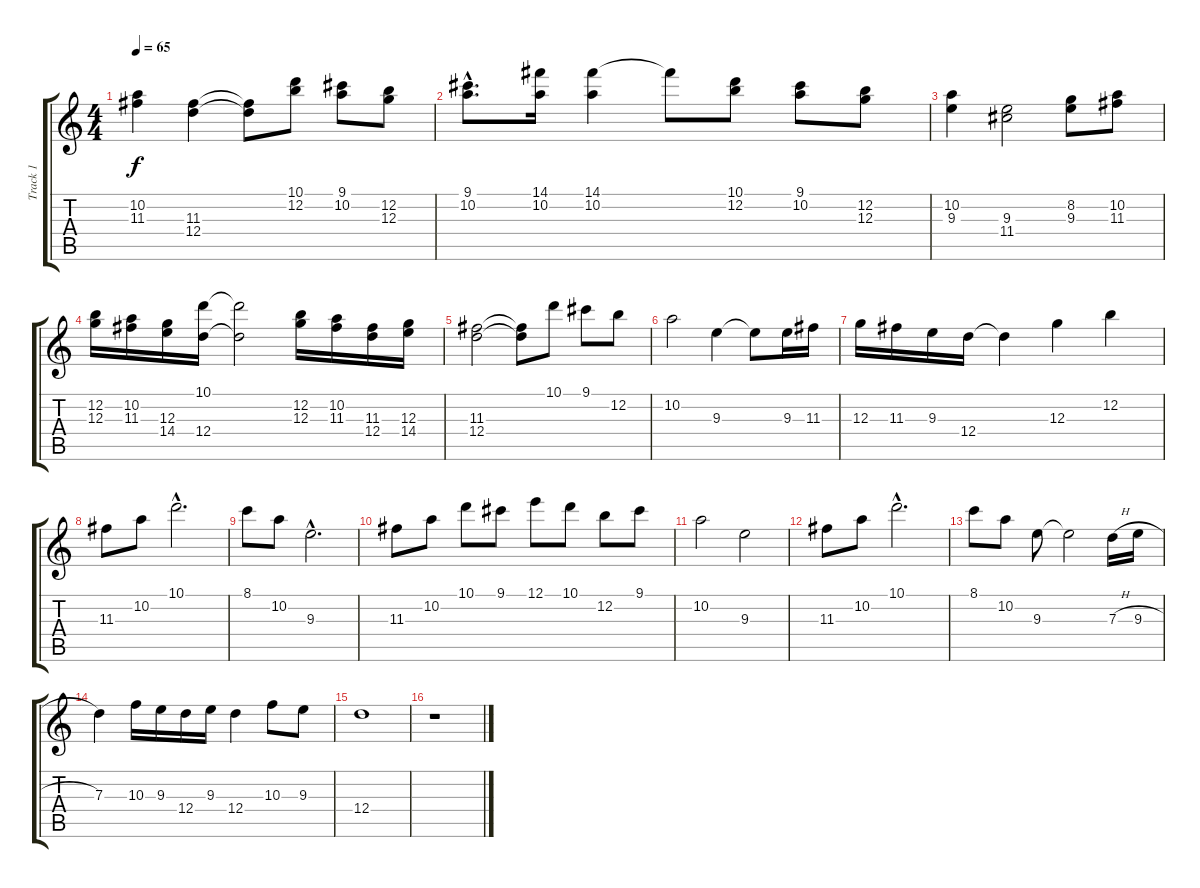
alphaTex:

\track ("Track 1" "Track 1") {instrument acousticguitarnylon}
\staff {score tabs}
\tuning (E4 B3 G3 D3 A2 E2) {hide}
\ts (4 4)
\tempo 65
\clef g2
\ks c
(10.2 11.3).4{dy f} (11.3 12.4).4 (11.3{t} 12.4{t}).8 (10.1 12.2).8 (9.1 10.2).8 (12.2 12.3).8 |
(9.1{hac} 10.2{hac}).8{d} (14.1 10.2).16 (14.1 10.2).4 14.1{t}.8 (10.1 12.2).8 (9.1 10.2).8 (12.2 12.3).8 |
(10.2 9.3).4 (9.3 11.4).2 (8.2 9.3).8 (10.2 11.3).8 |
(12.2 12.3).16 (10.2 11.3).16 (12.3 14.4).16 (10.1 12.4).16 (10.1{t} 12.4{t}).2 (12.2 12.3).16 (10.2 11.3).16 (11.3 12.4).16 (12.3 14.4).16 |
(11.3 12.4).2 (11.3{t} 12.4{t}).8 10.1.8 9.1.8 12.2.8 |
10.2.2 9.3.4 9.3{t}.8 9.3.16 11.3.16 |
12.3.16 11.3.16 9.3.16 12.4.16 12.4{t}.4 12.3.4 12.2.4 |
11.3.8 10.2.8 10.1{hac}.2{d} |
8.1.8 10.2.8 9.3{hac}.2{d} |
11.3.8 10.2.8 10.1.8 9.1.8 12.1.8 10.1.8 12.2.8 9.1.8 |
10.2.2 9.3.2 |
11.3.8 10.2.8 10.1{hac}.2{d} |
8.1.8 10.2.8 9.3.8 9.3{t}.2 7.3{h}.16 9.3{h}.16 |
7.3.4 10.3.16 9.3.16 12.4.16 9.3.16 12.4.4 10.3.8 9.3.8 |
12.4.1 |
r.1
